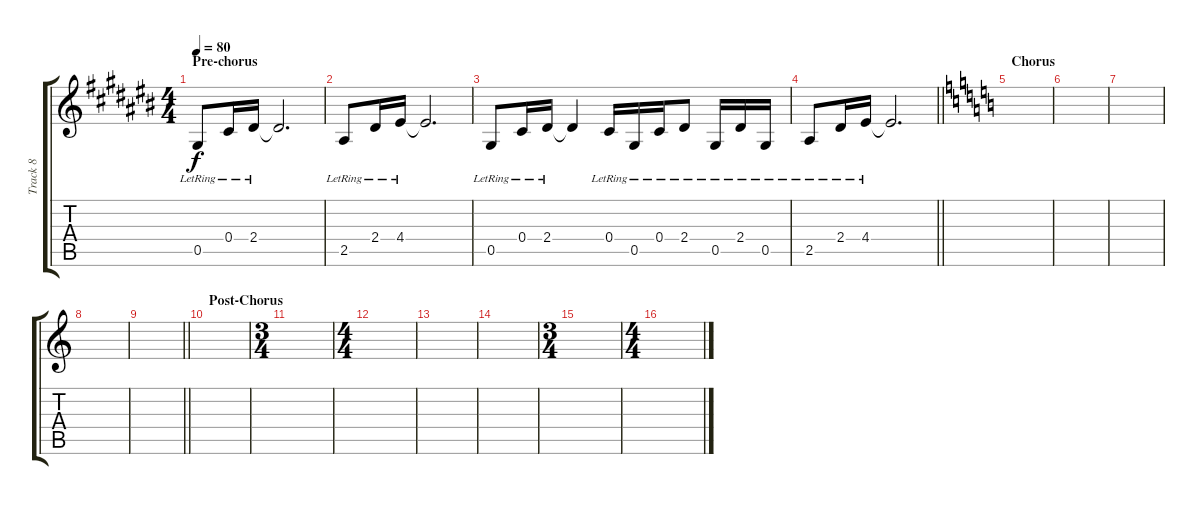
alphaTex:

\track ("Track 8" "Track 8") {instrument electricguitarclean}
\staff {score tabs}
\tuning (Eb4 Bb3 Gb3 Db3 Ab2 Db2) {hide}
\ts (4 4)
\section ("" "Pre-chorus")
\tempo 80
\clef g2
\ks c#
0.5{lr}.8{dy f} 0.4{lr}.16 2.4{lr}.16 2.4{t}.2{d} |
2.5{lr}.8 2.4{lr}.16 4.4{lr}.16 4.4{t}.2{d} |
0.5{lr}.8 0.4{lr}.16 2.4{lr}.16 2.4{t}.4 0.4{lr}.16 0.5{lr}.16 0.4{lr}.16 2.4{lr}.8 0.5{lr}.16 2.4{lr}.16 0.5{lr}.16 |
\barLineRight lightlight
2.5{lr}.8 2.4{lr}.16 4.4{lr}.16 4.4{t}.2{d} |
\section ("" "Chorus")
\ks c
|
|
|
|
\barLineRight lightlight
|
\section ("" "Post-Chorus")
|
\ts (3 4)
|
\ts (4 4)
|
|
|
\ts (3 4)
|
\ts (4 4)
